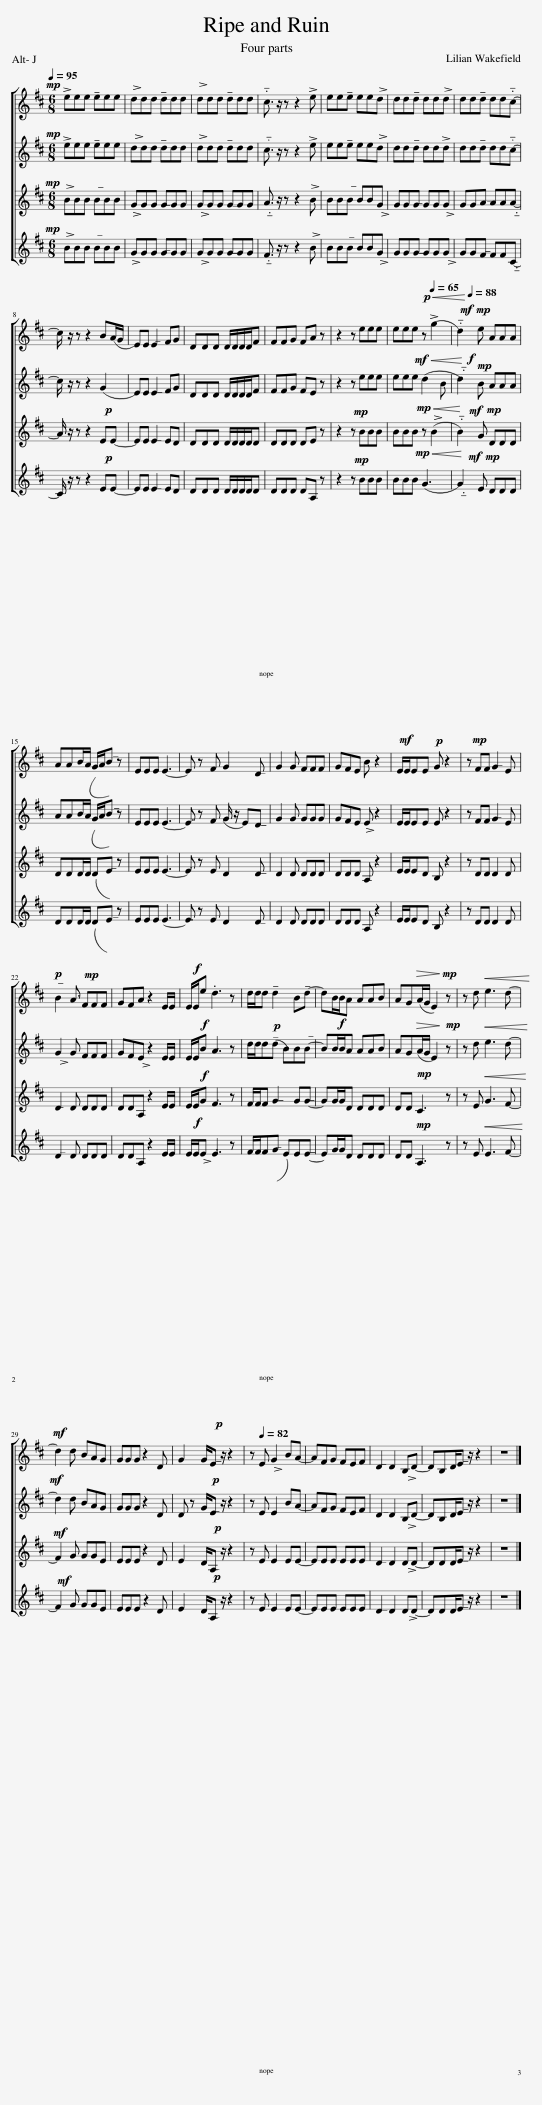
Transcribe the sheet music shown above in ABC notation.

X:1
%%score [ 1 2 3 4 ]
L:1/8
Q:1/4=95
M:6/8
I:linebreak $
K:D
V:1 treble
V:2 treble
V:3 treble
V:4 treble
V:1
!mp! !>!eee !tenuto!eee | !>!ddd !tenuto!ddd | !>!ddd !tenuto!ddd | !tenuto!.c3/2 z/ z z2 !>!e | ee!tenuto!e ee!>!d | %5
 dd!tenuto!d dd!>!d | dd!tenuto!d dd!tenuto!.c- |$ c/ z/ z z2 B(A/G/ | E)E !tenuto!E2 FG | DDD D/D/D/D/F | %10
 FFG FA z | z2 z eee | eee!p! z[Q:1/4=65]!<(! (!>!g2!<)! | !tenuto!.d2)!mp! e AAA[Q:1/4=88]!mf! |$ AAB/A/ (G/A/!tenuto!B) z | %15
 EEE E3- | .E z F G2 !tenuto!D | G2 G FFF | GFE B z2 | E/!mf!E/EE!p! G z2 | %20
 z!mp! FF !tenuto!G2 E |$!p! !tenuto!B2 .A F!mp!FF | GFA z2 E/E/ | E/E/!f!e .d3 z | d/d/d !tenuto!d2 B!tenuto!d- | %25
 dB/B/A AAB | AG!>(!(A/!>)!G/ E2)!mp! z | z d!<(! e3!<)! d- |$!mf! d2 d BAG | GGG z2 D | %30
 G2 G/!p!!tenuto!E z/ z2 | z[Q:1/4=82] E !>!G2 BA- | AFG FEF | !tenuto!D2 D2 !>!B,D- | DB,D/!tenuto!E z/ z2 | %35
 z6 |] %36
V:2
!mp! !>!eee !tenuto!eee | !>!ddd !tenuto!ddd | !>!ddd !tenuto!ddd | !tenuto!.c3/2 z/ z z2 !>!e | ee!tenuto!e ee!>!d | %5
 dd!tenuto!d dd!>!d | dd!tenuto!d dd!tenuto!.c- |$ c/ z/ z z2 (G2 | E)E !tenuto!E2 FG | DDD D/D/D/D/F | %10
 FFG FE z | z2 z eee | eee!mf!!<(! (d2!<)! B | !tenuto!.d2)!mp! B AAA!f! |$ AAB/A/ (G/A/!tenuto!B) z | %15
 EEE E3- | .E z F (G/ z/ E)!tenuto!D | G2 G GGG | GFE !>!E z2 | E/E/EE E z2 | %20
 z FF !tenuto!G2 E |$ !>!G2 G FFF | GF!>!E z2 E/E/ | E/E/!f!B .A3 z | d/d/d!p!(!tenuto!d B)B!tenuto!B- | %25
 BB/!f!B/A AAB | AG!>(!(A/!>)!G/ E2)!mp! z | z d!<(! e3!<)! d- |$!mf! d2 d BAG | GGG z2 D | %30
 D z G/!p!!tenuto!E z/ z2 | z E E2 BA- | AFG FEF | !tenuto!D2 D2 !>!B,D- | DB,D/!tenuto!E z/ z2 | %35
 z6 |] %36
V:3
!mp! !>!BBB !tenuto!BBB | !>!GGG !tenuto!GGG | !>!GGG !tenuto!GGG | !tenuto!.A3/2 z/ z z2 !>!B | BB!tenuto!B BB!>!G | %5
 GG!tenuto!G GG!>!G | GG!tenuto!A AA!tenuto!.A- |$ A/ z/ z z2!p! EE- | EE !tenuto!E2 ED | DDD D/D/D/D/D | %10
 DDD DE z | z2 z!mp! BBB | BBB!mp! z!<(! (!>!B2!<)! | !tenuto!.B2)!mf! G!mp! DDD |$ DDD/D/ (D!tenuto!E) z | %15
 EEE E3- | .E z E D2 !tenuto!D | D2 D DDD | DDD A, z2 | E/E/ED B, z2 | %20
 z DD D2 D |$ !tenuto!D2 D DDD | DDA, z2 E/E/ | E/E/!f!G .F3 z | F/F/F !tenuto!G2 G!tenuto!G- | %25
 GG/G/D DDD | DD!mp! C3 z | z E!<(! G3!<)! F- |$!mf! F2 G GGE | EEE z2 D | %30
 E2 D/!p!!tenuto!A, z/ z2 | z E E2 EE- | EEE EEE | !tenuto!D2 D2 !>!DD- | DDD/!tenuto!E z/ z2 | %35
 z6 |] %36
V:4
!mp! !>!BBB !tenuto!BBB | !>!GGG !tenuto!GGG | !>!GGG !tenuto!GGG | !tenuto!.F3/2 z/ z z2 !>!B | BB!tenuto!B BB!>!G | %5
 GG!tenuto!G GG!>!G | GG!tenuto!F FF!tenuto!.C- |$ C/ z/ z z2!p! EE- | EE !tenuto!E2 ED | DDD D/D/D/D/D | %10
 DDD DA, z | z2 z!mp! BBB | BBB!mp!!<(! (G3!<)! | !tenuto!.G2)!mf! E!mp! DDD |$ DDD/D/ (D!tenuto!E) z | %15
 EEE E3- | .E z E D2 !tenuto!D | D2 D DDD | DDD A, z2 | E/E/ED B, z2 | %20
 z DD D2 D |$ !tenuto!D2 D DDD | DDA, z2 E/E/ | E/E/!f!!>!E .E3 z | F/F/F(!tenuto!G E)E!tenuto!E- | %25
 EG/G/D DDD | DD!mp! A,3 z | z E!<(! E3!<)! F- |$!mf! F2 G GGE | EEE z2 D | %30
 E2 D/!p!!tenuto!A, z/ z2 | z E E2 EE- | EEE EEE | !tenuto!D2 D2 !>!DD- | DDD/!tenuto!E z/ z2 | %35
 z6 |] %36
